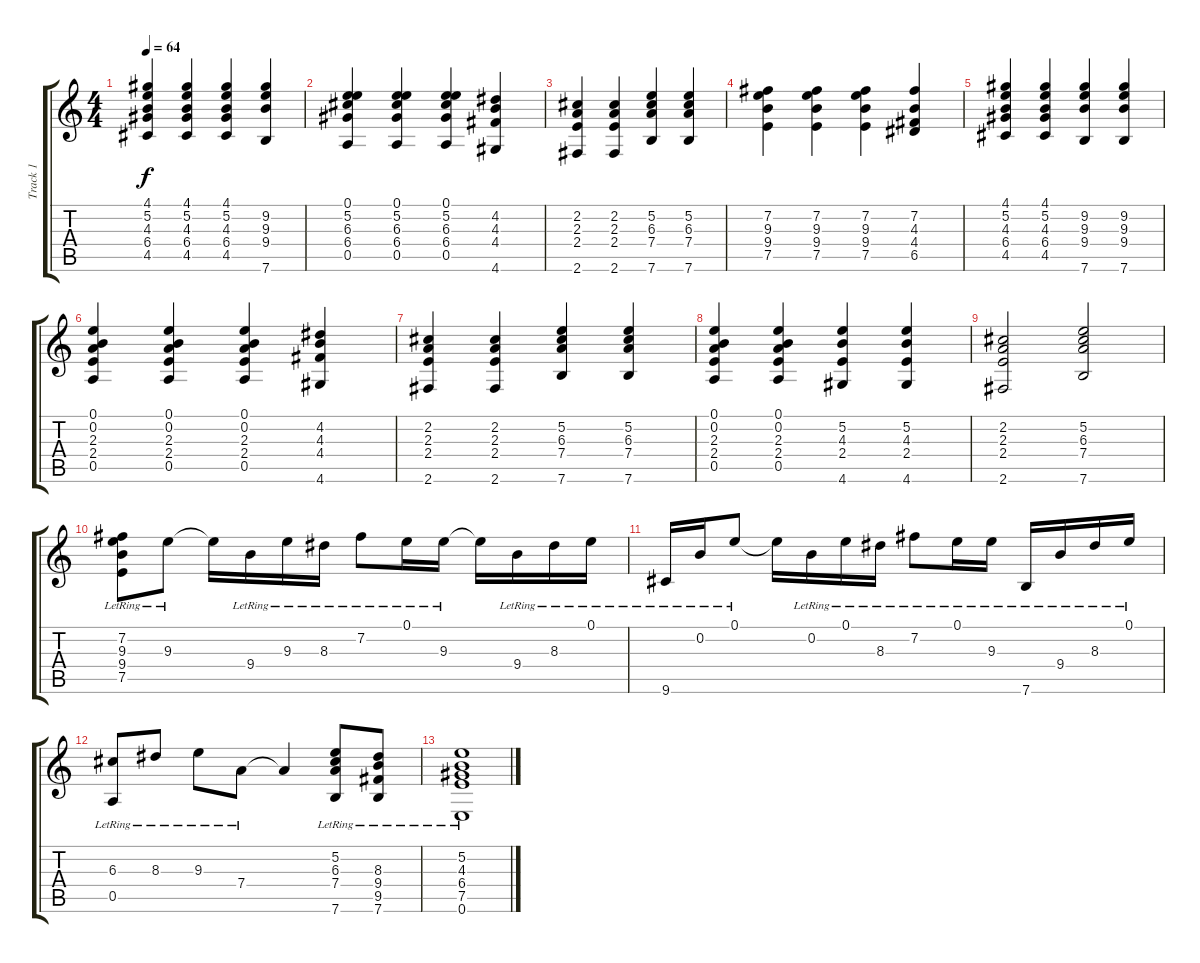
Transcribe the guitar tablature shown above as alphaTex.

\track ("Track 1" "Track 1") {instrument acousticguitarnylon}
\staff {score tabs}
\tuning (E4 B3 G3 D3 A2 E2) {hide}
\ts (4 4)
\tempo 64
\clef g2
\ks c
(4.1 5.2 4.3 6.4 4.5).4{dy f} (4.1 5.2 4.3 6.4 4.5).4 (4.1 5.2 4.3 6.4 4.5).4 (9.2 9.3 9.4 7.6).4 |
(0.1 5.2 6.3 6.4 0.5).4 (0.1 5.2 6.3 6.4 0.5).4 (0.1 5.2 6.3 6.4 0.5).4 (4.2 4.3 4.4 4.6).4 |
(2.2 2.3 2.4 2.6).4 (2.2 2.3 2.4 2.6).4 (5.2 6.3 7.4 7.6).4 (5.2 6.3 7.4 7.6).4 |
(7.2 9.3 9.4 7.5).4 (7.2 9.3 9.4 7.5).4 (7.2 9.3 9.4 7.5).4 (7.2 4.3 4.4 6.5).4 |
(4.1 5.2 4.3 6.4 4.5).4 (4.1 5.2 4.3 6.4 4.5).4 (9.2 9.3 9.4 7.6).4 (9.2 9.3 9.4 7.6).4 |
(0.1 0.2 2.3 2.4 0.5).4 (0.1 0.2 2.3 2.4 0.5).4 (0.1 0.2 2.3 2.4 0.5).4 (4.2 4.3 4.4 4.6).4 |
(2.2 2.3 2.4 2.6).4 (2.2 2.3 2.4 2.6).4 (5.2 6.3 7.4 7.6).4 (5.2 6.3 7.4 7.6).4 |
(0.1 0.2 2.3 2.4 0.5).4 (0.1 0.2 2.3 2.4 0.5).4 (5.2 4.3 2.4 4.6).4 (5.2 4.3 2.4 4.6).4 |
(2.2 2.3 2.4 2.6).2 (5.2 6.3 7.4 7.6).2 |
(7.2{lr} 9.3{lr} 9.4{lr} 7.5{lr}).8 9.3{lr}.8 9.3{t}.16 9.4{lr}.16 9.3{lr}.16 8.3{lr}.16 7.2{lr}.8 0.1{lr}.16 9.3{lr}.16 9.3{t}.16 9.4{lr}.16 8.3{lr}.16 0.1{lr}.16 |
9.6{lr}.16 0.2{lr}.16 0.1{lr}.8 0.1{t}.16 0.2{lr}.16 0.1{lr}.16 8.3{lr}.16 7.2{lr}.8 0.1{lr}.16 9.3{lr}.16 7.6{lr}.16 9.4{lr}.16 8.3{lr}.16 0.1{lr}.16 |
(6.3{lr} 0.5{lr}).8 8.3{lr}.8 9.3{lr}.8 7.4{lr}.8 7.4{t}.4 (5.2{lr} 6.3{lr} 7.4{lr} 7.6{lr}).8 (8.3{lr} 9.4{lr} 9.5{lr} 7.6{lr}).8 |
(5.2{lr} 4.3{lr} 6.4{lr} 7.5{lr} 0.6{lr}).1
